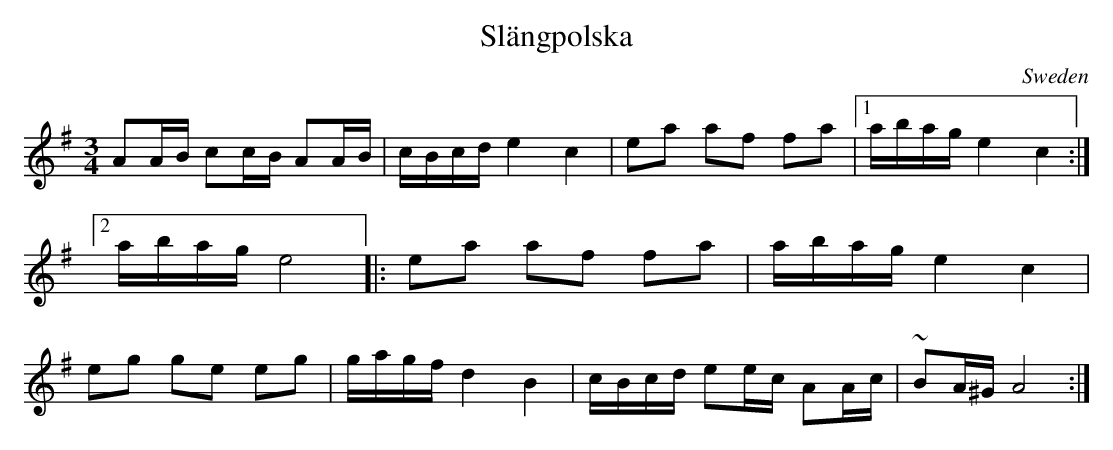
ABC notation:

X:1
T:Sl\"angpolska
O:Sweden
M:3/4
L:1/16
K:ADor
A2AB c2cB A2AB | cBcd e4 c4|\
e2a2 a2f2 f2a2 |1 abag e4 c4 :|2 abag e8 |:\
e2a2 a2f2 f2a2 | abag e4 c4 |\
e2g2 g2e2 e2g2 | gagf d4 B4 |\
cBcd e2ec A2Ac | ~B2A^G A8:|
